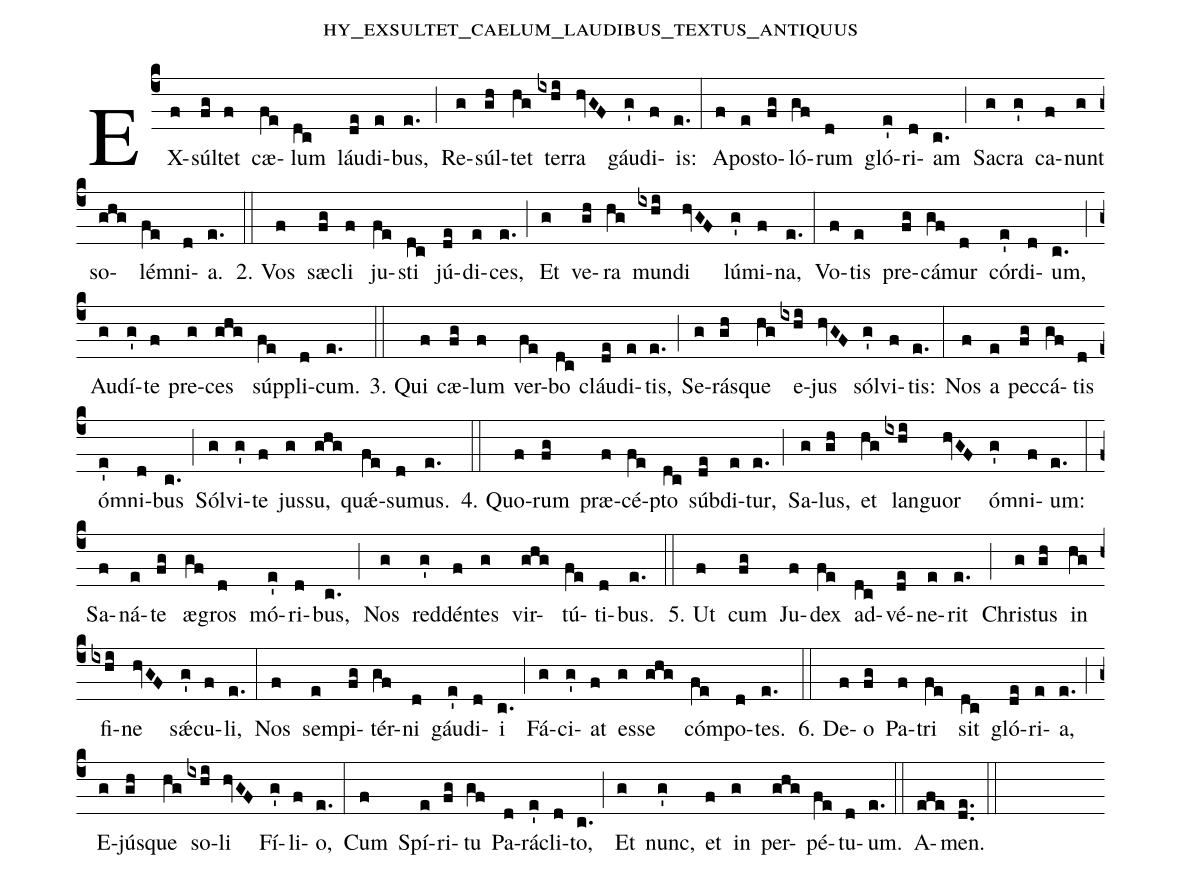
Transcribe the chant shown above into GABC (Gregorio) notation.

name: hy_exsultet_caelum_laudibus_textus_antiquus;
%%
(c4) EX(f)súl(fg)tet(f) cæ(fe)lum(dc) láu(de)di(e)bus,(e.) (;)
Re(g)súl(gh)tet(hg) ter(ixhi)ra(hvGF) gáu(g')di(f)is:(e.) (:)
A(f)po(e)sto(fg)ló(gf)rum(d) gló(e')ri(d)am(c.) (;)
Sa(g)cra(g') ca(f)nunt(g) so(ghg)lém(fe)ni(d)a.(e.) (::)

2. Vos(f) sæ(fg)cli(f) ju(fe)sti(dc) jú(de)di(e)ces,(e.) (;)
Et(g) ve(gh)ra(hg) mun(ixhi)di(hvGF) lú(g')mi(f)na,(e.) (:)
Vo(f)tis(e) pre(fg)cá(gf)mur(d) cór(e')di(d)um,(c.) (;)
Au(g)dí(g')te(f) pre(g)ces(ghg) súp(fe)pli(d)cum.(e.) (::)

3. Qui(f) cæ(fg)lum(f) ver(fe)bo(dc) cláu(de)di(e)tis,(e.) (;)
Se(g)rás(gh)que(hg) e(ixhi)jus(hvGF) sól(g')vi(f)tis:(e.) (:)
Nos(f) a(e) pec(fg)cá(gf)tis(d) ó(e')mni(d)bus(c.) (;)
Sól(g)vi(g')te(f) jus(g)su,(ghg) quǽ(fe)su(d)mus.(e.) (::)

4. Quo(f)rum(fg) præ(f)cé(fe)pto(dc) súb(de)di(e)tur,(e.) (;)
Sa(g)lus,(gh) et(hg) lan(ixhi)guor(hvGF) ó(g')mni(f)um:(e.) (:)
Sa(f)ná(e)te(fg) æ(gf)gros(d) mó(e')ri(d)bus,(c.) (;)
Nos(g) red(g')dén(f)tes(g) vir(ghg)tú(fe)ti(d)bus.(e.) (::)

5. Ut(f) cum(fg) Ju(f)dex(fe) ad(dc)vé(de)ne(e)rit(e.) (;)
Chri(g)stus(gh) in(hg) fi(ixhi)ne(hvGF) sǽ(g')cu(f)li,(e.) (:)
Nos(f) sem(e)pi(fg)tér(gf)ni(d) gáu(e')di(d)i(c.) (;)
Fá(g)ci(g')at(f) es(g)se(ghg) cóm(fe)po(d)tes.(e.) (::)

6. De(f)o(fg) Pa(f)tri(fe) sit(dc) gló(de)ri(e)a,(e.) (;)
E(g)jús(gh)que(hg) so(ixhi)li(hvGF) Fí(g')li(f)o,(e.) (:)
Cum(f) Spí(e)ri(fg)tu(gf) Pa(d)rá(e')cli(d)to,(c.) (;)
Et(g) nunc,(g') et(f) in(g) per(ghg)pé(fe)tu(d)um.(e.) (::)
A(efe)men.(de..) (::)
